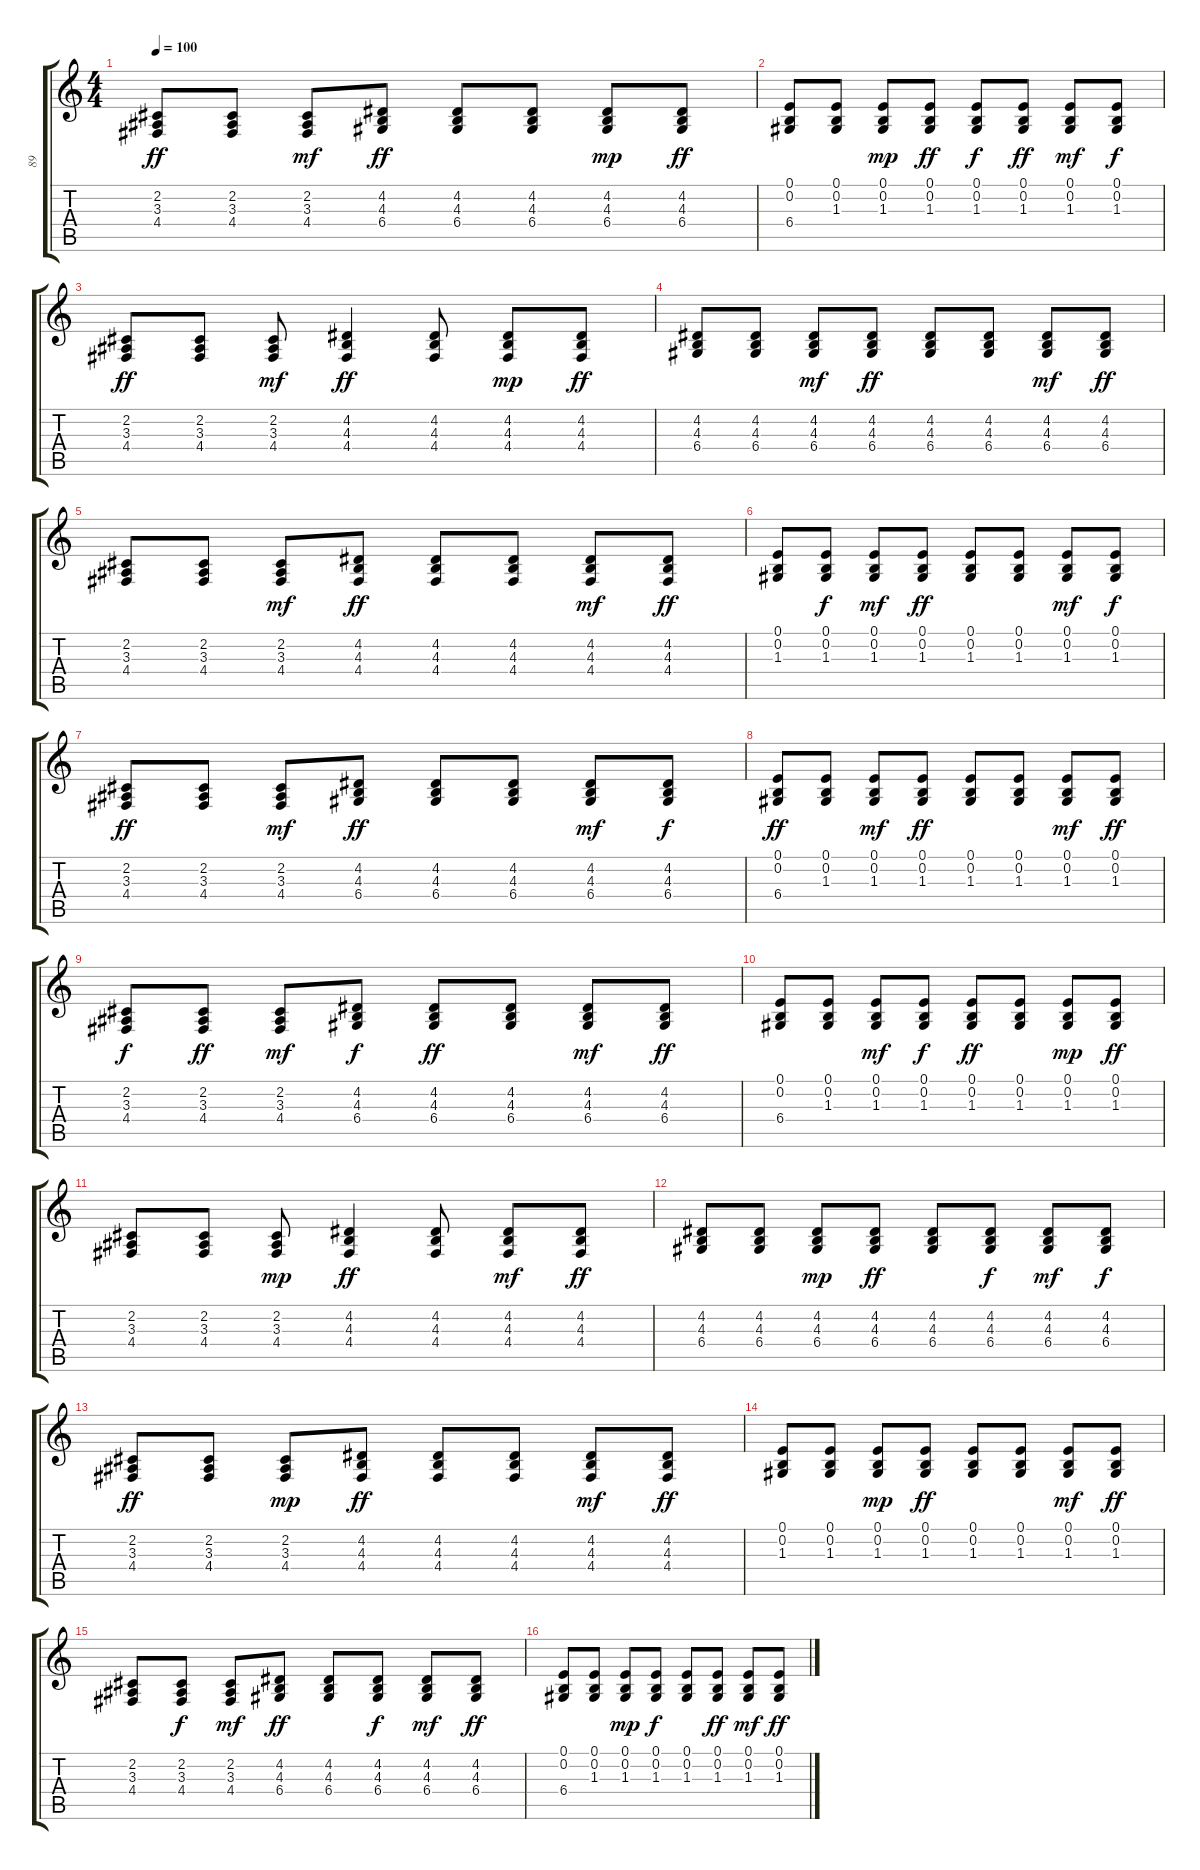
\track ("89" "89") {instrument pad1newage}
\staff {score tabs}
\tuning (E4 B3 G3 D3 A2 E2) {hide}
\ts (4 4)
\tempo 100
\clef g2
\ks c
(2.2 3.3 4.4).8{dy ff} (2.2 3.3 4.4).8 (2.2 3.3 4.4).8{dy mf} (4.2 4.3 6.4).8{dy ff} (4.2 4.3 6.4).8 (4.2 4.3 6.4).8 (4.2 4.3 6.4).8{dy mp} (4.2 4.3 6.4).8{dy ff} |
(0.1 0.2 6.4).8 (0.1 0.2 1.3).8 (0.1 0.2 1.3).8{dy mp} (0.1 0.2 1.3).8{dy ff} (0.1 0.2 1.3).8{dy f} (0.1 0.2 1.3).8{dy ff} (0.1 0.2 1.3).8{dy mf} (0.1 0.2 1.3).8{dy f} |
(2.2 3.3 4.4).8{dy ff} (2.2 3.3 4.4).8 (2.2 3.3 4.4).8{dy mf} (4.2 4.3 4.4).4{dy ff} (4.2 4.3 4.4).8 (4.2 4.3 4.4).8{dy mp} (4.2 4.3 4.4).8{dy ff} |
(4.2 4.3 6.4).8 (4.2 4.3 6.4).8 (4.2 4.3 6.4).8{dy mf} (4.2 4.3 6.4).8{dy ff} (4.2 4.3 6.4).8 (4.2 4.3 6.4).8 (4.2 4.3 6.4).8{dy mf} (4.2 4.3 6.4).8{dy ff} |
(2.2 3.3 4.4).8 (2.2 3.3 4.4).8 (2.2 3.3 4.4).8{dy mf} (4.2 4.3 4.4).8{dy ff} (4.2 4.3 4.4).8 (4.2 4.3 4.4).8 (4.2 4.3 4.4).8{dy mf} (4.2 4.3 4.4).8{dy ff} |
(0.1 0.2 1.3).8 (0.1 0.2 1.3).8{dy f} (0.1 0.2 1.3).8{dy mf} (0.1 0.2 1.3).8{dy ff} (0.1 0.2 1.3).8 (0.1 0.2 1.3).8 (0.1 0.2 1.3).8{dy mf} (0.1 0.2 1.3).8{dy f} |
(2.2 3.3 4.4).8{dy ff} (2.2 3.3 4.4).8 (2.2 3.3 4.4).8{dy mf} (4.2 4.3 6.4).8{dy ff} (4.2 4.3 6.4).8 (4.2 4.3 6.4).8 (4.2 4.3 6.4).8{dy mf} (4.2 4.3 6.4).8{dy f} |
(0.1 0.2 6.4).8{dy ff} (0.1 0.2 1.3).8 (0.1 0.2 1.3).8{dy mf} (0.1 0.2 1.3).8{dy ff} (0.1 0.2 1.3).8 (0.1 0.2 1.3).8 (0.1 0.2 1.3).8{dy mf} (0.1 0.2 1.3).8{dy ff} |
(2.2 3.3 4.4).8{dy f} (2.2 3.3 4.4).8{dy ff} (2.2 3.3 4.4).8{dy mf} (4.2 4.3 6.4).8{dy f} (4.2 4.3 6.4).8{dy ff} (4.2 4.3 6.4).8 (4.2 4.3 6.4).8{dy mf} (4.2 4.3 6.4).8{dy ff} |
(0.1 0.2 6.4).8 (0.1 0.2 1.3).8 (0.1 0.2 1.3).8{dy mf} (0.1 0.2 1.3).8{dy f} (0.1 0.2 1.3).8{dy ff} (0.1 0.2 1.3).8 (0.1 0.2 1.3).8{dy mp} (0.1 0.2 1.3).8{dy ff} |
(2.2 3.3 4.4).8 (2.2 3.3 4.4).8 (2.2 3.3 4.4).8{dy mp} (4.2 4.3 4.4).4{dy ff} (4.2 4.3 4.4).8 (4.2 4.3 4.4).8{dy mf} (4.2 4.3 4.4).8{dy ff} |
(4.2 4.3 6.4).8 (4.2 4.3 6.4).8 (4.2 4.3 6.4).8{dy mp} (4.2 4.3 6.4).8{dy ff} (4.2 4.3 6.4).8 (4.2 4.3 6.4).8{dy f} (4.2 4.3 6.4).8{dy mf} (4.2 4.3 6.4).8{dy f} |
(2.2 3.3 4.4).8{dy ff} (2.2 3.3 4.4).8 (2.2 3.3 4.4).8{dy mp} (4.2 4.3 4.4).8{dy ff} (4.2 4.3 4.4).8 (4.2 4.3 4.4).8 (4.2 4.3 4.4).8{dy mf} (4.2 4.3 4.4).8{dy ff} |
(0.1 0.2 1.3).8 (0.1 0.2 1.3).8 (0.1 0.2 1.3).8{dy mp} (0.1 0.2 1.3).8{dy ff} (0.1 0.2 1.3).8 (0.1 0.2 1.3).8 (0.1 0.2 1.3).8{dy mf} (0.1 0.2 1.3).8{dy ff} |
(2.2 3.3 4.4).8 (2.2 3.3 4.4).8{dy f} (2.2 3.3 4.4).8{dy mf} (4.2 4.3 6.4).8{dy ff} (4.2 4.3 6.4).8 (4.2 4.3 6.4).8{dy f} (4.2 4.3 6.4).8{dy mf} (4.2 4.3 6.4).8{dy ff} |
(0.1 0.2 6.4).8 (0.1 0.2 1.3).8 (0.1 0.2 1.3).8{dy mp} (0.1 0.2 1.3).8{dy f} (0.1 0.2 1.3).8 (0.1 0.2 1.3).8{dy ff} (0.1 0.2 1.3).8{dy mf} (0.1 0.2 1.3).8{dy ff}
